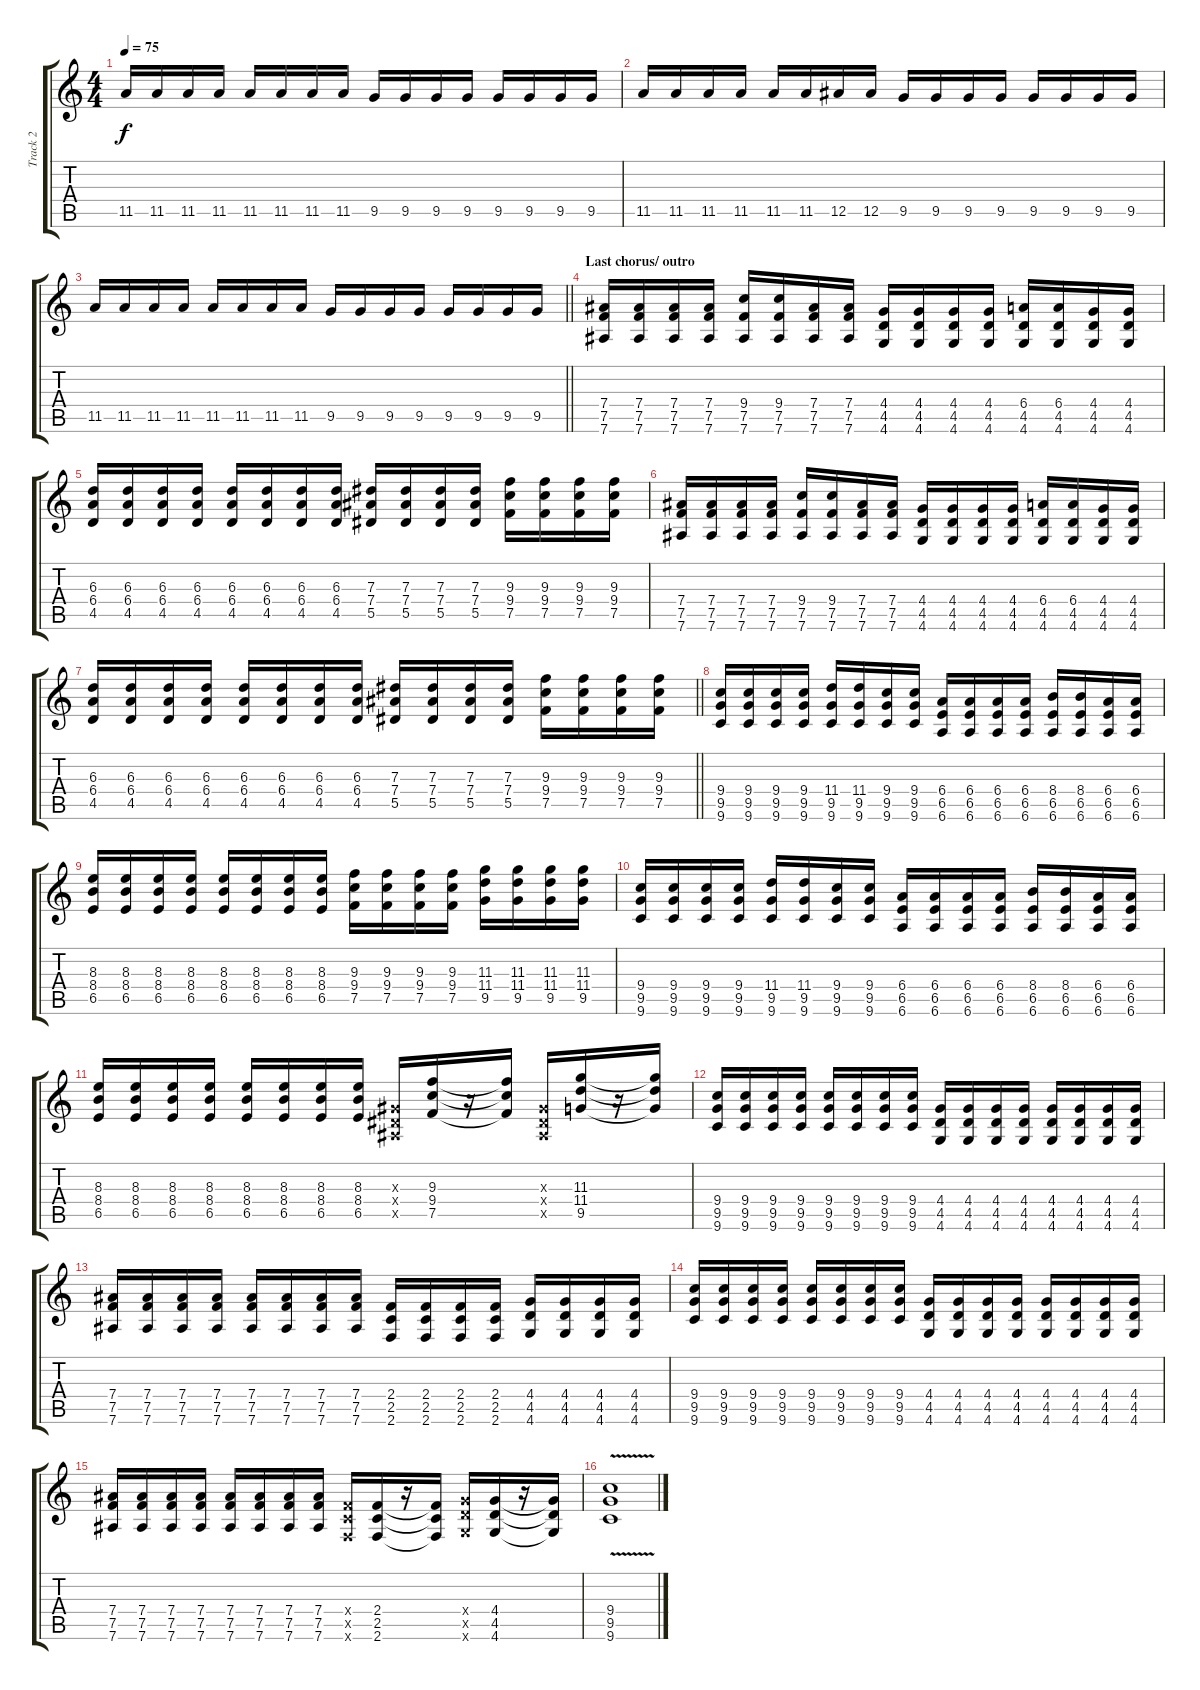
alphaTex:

\track ("Track 2" "Track 2") {instrument distortionguitar}
\staff {score tabs}
\tuning (F4 C4 Ab3 Eb3 Bb2 Eb2) {hide}
\ts (4 4)
\tempo 75
\clef g2
\ks c
11.5.16{dy f volume 11} 11.5.16 11.5.16 11.5.16 11.5.16 11.5.16 11.5.16 11.5.16 9.5.16 9.5.16 9.5.16 9.5.16 9.5.16 9.5.16 9.5.16 9.5.16 |
11.5.16 11.5.16 11.5.16 11.5.16 11.5.16 11.5.16 12.5.16 12.5.16 9.5.16 9.5.16 9.5.16 9.5.16 9.5.16 9.5.16 9.5.16 9.5.16 |
\barLineRight lightlight
11.5.16 11.5.16 11.5.16 11.5.16 11.5.16 11.5.16 11.5.16 11.5.16 9.5.16 9.5.16 9.5.16 9.5.16 9.5.16 9.5.16 9.5.16 9.5.16 |
\section ("" "Last chorus/ outro")
(7.4 7.5 7.6).16 (7.4 7.5 7.6).16 (7.4 7.5 7.6).16 (7.4 7.5 7.6).16 (9.4 7.5 7.6).16 (9.4 7.5 7.6).16 (7.4 7.5 7.6).16 (7.4 7.5 7.6).16 (4.4 4.5 4.6).16 (4.4 4.5 4.6).16 (4.4 4.5 4.6).16 (4.4 4.5 4.6).16 (6.4 4.5 4.6).16 (6.4 4.5 4.6).16 (4.4 4.5 4.6).16 (4.4 4.5 4.6).16 |
(6.3 6.4 4.5).16 (6.3 6.4 4.5).16 (6.3 6.4 4.5).16 (6.3 6.4 4.5).16 (6.3 6.4 4.5).16 (6.3 6.4 4.5).16 (6.3 6.4 4.5).16 (6.3 6.4 4.5).16 (7.3 7.4 5.5).16 (7.3 7.4 5.5).16 (7.3 7.4 5.5).16 (7.3 7.4 5.5).16 (9.3 9.4 7.5).16 (9.3 9.4 7.5).16 (9.3 9.4 7.5).16 (9.3 9.4 7.5).16 |
(7.4 7.5 7.6).16 (7.4 7.5 7.6).16 (7.4 7.5 7.6).16 (7.4 7.5 7.6).16 (9.4 7.5 7.6).16 (9.4 7.5 7.6).16 (7.4 7.5 7.6).16 (7.4 7.5 7.6).16 (4.4 4.5 4.6).16 (4.4 4.5 4.6).16 (4.4 4.5 4.6).16 (4.4 4.5 4.6).16 (6.4 4.5 4.6).16 (6.4 4.5 4.6).16 (4.4 4.5 4.6).16 (4.4 4.5 4.6).16 |
\barLineRight lightlight
(6.3 6.4 4.5).16 (6.3 6.4 4.5).16 (6.3 6.4 4.5).16 (6.3 6.4 4.5).16 (6.3 6.4 4.5).16 (6.3 6.4 4.5).16 (6.3 6.4 4.5).16 (6.3 6.4 4.5).16 (7.3 7.4 5.5).16 (7.3 7.4 5.5).16 (7.3 7.4 5.5).16 (7.3 7.4 5.5).16 (9.3 9.4 7.5).16 (9.3 9.4 7.5).16 (9.3 9.4 7.5).16 (9.3 9.4 7.5).16 |
(9.4 9.5 9.6).16 (9.4 9.5 9.6).16 (9.4 9.5 9.6).16 (9.4 9.5 9.6).16 (11.4 9.5 9.6).16 (11.4 9.5 9.6).16 (9.4 9.5 9.6).16 (9.4 9.5 9.6).16 (6.4 6.5 6.6).16 (6.4 6.5 6.6).16 (6.4 6.5 6.6).16 (6.4 6.5 6.6).16 (8.4 6.5 6.6).16 (8.4 6.5 6.6).16 (6.4 6.5 6.6).16 (6.4 6.5 6.6).16 |
(8.3 8.4 6.5).16 (8.3 8.4 6.5).16 (8.3 8.4 6.5).16 (8.3 8.4 6.5).16 (8.3 8.4 6.5).16 (8.3 8.4 6.5).16 (8.3 8.4 6.5).16 (8.3 8.4 6.5).16 (9.3 9.4 7.5).16 (9.3 9.4 7.5).16 (9.3 9.4 7.5).16 (9.3 9.4 7.5).16 (11.3 11.4 9.5).16 (11.3 11.4 9.5).16 (11.3 11.4 9.5).16 (11.3 11.4 9.5).16 |
(9.4 9.5 9.6).16 (9.4 9.5 9.6).16 (9.4 9.5 9.6).16 (9.4 9.5 9.6).16 (11.4 9.5 9.6).16 (11.4 9.5 9.6).16 (9.4 9.5 9.6).16 (9.4 9.5 9.6).16 (6.4 6.5 6.6).16 (6.4 6.5 6.6).16 (6.4 6.5 6.6).16 (6.4 6.5 6.6).16 (8.4 6.5 6.6).16 (8.4 6.5 6.6).16 (6.4 6.5 6.6).16 (6.4 6.5 6.6).16 |
(8.3 8.4 6.5).16 (8.3 8.4 6.5).16 (8.3 8.4 6.5).16 (8.3 8.4 6.5).16 (8.3 8.4 6.5).16 (8.3 8.4 6.5).16 (8.3 8.4 6.5).16 (8.3 8.4 6.5).16 (0.3{x} 0.4{x} 0.5{x}).16 (9.3 9.4 7.5).16 r.16 (9.3{t} 9.4{t} 7.5{t}).16 (0.3{x} 0.4{x} 0.5{x}).16 (11.3 11.4 9.5).16 r.16 (11.3{t} 11.4{t} 9.5{t}).16 |
(9.4 9.5 9.6).16 (9.4 9.5 9.6).16 (9.4 9.5 9.6).16 (9.4 9.5 9.6).16 (9.4 9.5 9.6).16 (9.4 9.5 9.6).16 (9.4 9.5 9.6).16 (9.4 9.5 9.6).16 (4.4 4.5 4.6).16 (4.4 4.5 4.6).16 (4.4 4.5 4.6).16 (4.4 4.5 4.6).16 (4.4 4.5 4.6).16 (4.4 4.5 4.6).16 (4.4 4.5 4.6).16 (4.4 4.5 4.6).16 |
(7.4 7.5 7.6).16 (7.4 7.5 7.6).16 (7.4 7.5 7.6).16 (7.4 7.5 7.6).16 (7.4 7.5 7.6).16 (7.4 7.5 7.6).16 (7.4 7.5 7.6).16 (7.4 7.5 7.6).16 (2.4 2.5 2.6).16 (2.4 2.5 2.6).16 (2.4 2.5 2.6).16 (2.4 2.5 2.6).16 (4.4 4.5 4.6).16 (4.4 4.5 4.6).16 (4.4 4.5 4.6).16 (4.4 4.5 4.6).16 |
(9.4 9.5 9.6).16 (9.4 9.5 9.6).16 (9.4 9.5 9.6).16 (9.4 9.5 9.6).16 (9.4 9.5 9.6).16 (9.4 9.5 9.6).16 (9.4 9.5 9.6).16 (9.4 9.5 9.6).16 (4.4 4.5 4.6).16 (4.4 4.5 4.6).16 (4.4 4.5 4.6).16 (4.4 4.5 4.6).16 (4.4 4.5 4.6).16 (4.4 4.5 4.6).16 (4.4 4.5 4.6).16 (4.4 4.5 4.6).16 |
(7.4 7.5 7.6).16 (7.4 7.5 7.6).16 (7.4 7.5 7.6).16 (7.4 7.5 7.6).16 (7.4 7.5 7.6).16 (7.4 7.5 7.6).16 (7.4 7.5 7.6).16 (7.4 7.5 7.6).16 (2.4{x} 2.5{x} 2.6{x}).16 (2.4 2.5 2.6).16 r.16 (2.4{t} 2.5{t} 2.6{t}).16 (4.4{x} 4.5{x} 4.6{x}).16 (4.4 4.5 4.6).16 r.16 (4.4{t} 4.5{t} 4.6{t}).16 |
(9.4{v} 9.5{v} 9.6{v}).1
